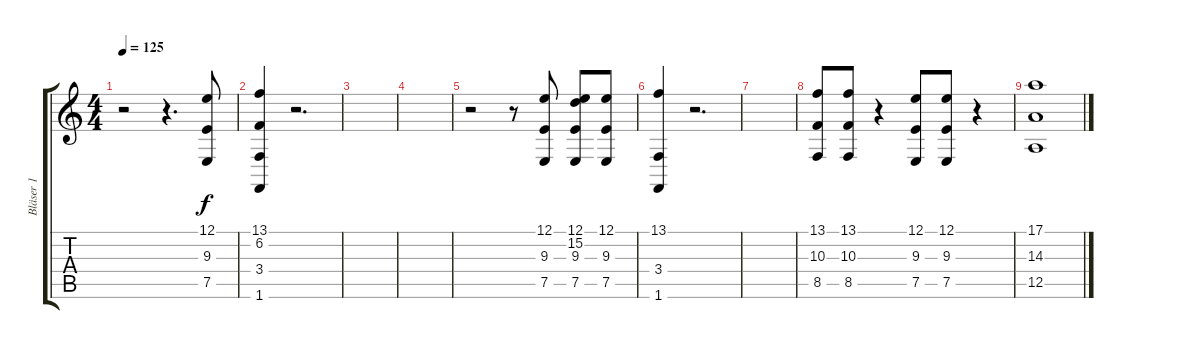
\track ("Bläser 1" "Bläser 1") {instrument trumpet}
\staff {score tabs}
\tuning (E4 B3 G3 D3 A2 E2) {hide}
\ts (4 4)
\tempo 125
\clef g2
\ks c
r.2{dy f instrument trumpet} r.4{d} (12.1 9.3 7.5).8 |
(13.1 6.2 3.4 1.6).4 r.2{d} |
|
|
r.2 r.8 (12.1 9.3 7.5).8 (12.1 15.2 9.3 7.5).8 (12.1 9.3 7.5).8 |
(13.1 3.4 1.6).4 r.2{d} |
|
(13.1 10.3 8.5).8 (13.1 10.3 8.5).8 r.4 (12.1 9.3 7.5).8 (12.1 9.3 7.5).8 r.4 |
(17.1 14.3 12.5).1
